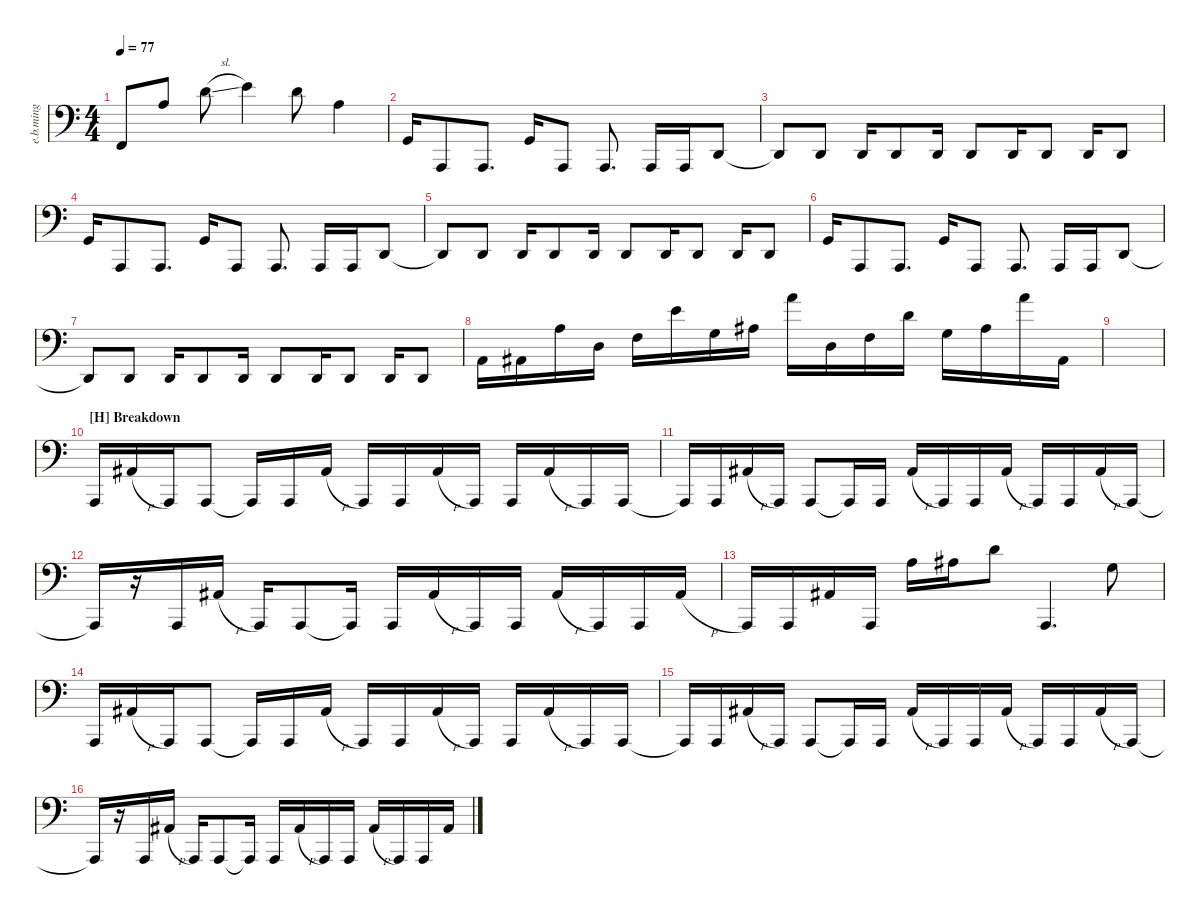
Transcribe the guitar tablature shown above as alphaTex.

\defaultSystemsLayout 4
\hideDynamics
\bracketExtendMode nobrackets
\otherSystemsTrackNameOrientation horizontal
\track ("Electric Bass Ming" "e.b.ming") {instrument electricbassfinger}
\staff {score}
\tuning (G2 D2 A1 E1 A0)
\ts (4 4)
\tempo 77
\clef f4
\ks c
8.5{t}.8{dy mf} 7.2.8 7.1{sl}.8 9.1.4 7.1.8 7.2.4 |
3.4.16 0.5.8 0.5.8{d} 3.4.16 0.5.8 0.5.8{d} 0.5.16 0.5.16 5.5.8 |
5.5{t}.8 5.5.8 5.5{pm}.16 5.5.8 5.5{pm}.16 5.5.8 5.5{pm}.16 5.5.8 5.5{pm}.16 5.5.8 |
3.4.16 0.5.8 0.5.8{d} 3.4.16 0.5.8 0.5.8{d} 0.5.16 0.5.16 5.5.8 |
5.5{t}.8 5.5.8 5.5{pm}.16 5.5.8 5.5{pm}.16 5.5.8 5.5{pm}.16 5.5.8 5.5{pm}.16 5.5.8 |
3.4.16 0.5.8 0.5.8{d} 3.4.16 0.5.8 0.5.8{d} 0.5.16 0.5.16 5.5.8 |
5.5{t}.8 5.5.8 5.5{pm}.16 5.5.8 5.5{pm}.16 5.5.8 5.5{pm}.16 5.5.8 5.5{pm}.16 5.5.8 |
5.4.16 6.4.16 17.4.16 5.3.16 8.3.16 19.3.16 5.2.16 8.2.16 19.2.16 5.3.16 8.3.16 17.3.16 5.2.16 8.2.16 19.2.16 6.4.16 |
|
\section ("H" "Breakdown")
0.5{pm}.16 13.5{h}.16 0.5.16 0.5.8 0.5{t}.16 0.5{pm}.16 13.5{h}.16 0.5.16 0.5{pm}.16 13.5{h}.16 0.5.16 0.5{pm}.16 13.5{h}.16 0.5.16 0.5.16 |
0.5{t}.16 0.5{pm}.16 13.5{h}.16 0.5.16 0.5.8 0.5{t}.16 0.5{pm}.16 13.5{h}.16 0.5.16 0.5{pm}.16 13.5{h}.16 0.5.16 0.5{pm}.16 13.5{h}.16 0.5.16 |
0.5{t}.16 r.16 0.5{pm}.16 13.5{h}.16 0.5.16 0.5.8 0.5{t}.16 0.5{pm}.16 13.5{h}.16 0.5.16 0.5{pm}.16 13.5{h}.16 0.5.16 0.5{pm}.16 13.5{h}.16 |
0.5.16 0.5{pm}.16 13.5.16 0.5.16 12.3.16 13.3.16 12.2.8 0.5.4{d} 15.4.8 |
0.5{pm}.16 13.5{h}.16 0.5.16 0.5.8 0.5{t}.16 0.5{pm}.16 13.5{h}.16 0.5.16 0.5{pm}.16 13.5{h}.16 0.5.16 0.5{pm}.16 13.5{h}.16 0.5.16 0.5.16 |
0.5{t}.16 0.5{pm}.16 13.5{h}.16 0.5.16 0.5.8 0.5{t}.16 0.5{pm}.16 13.5{h}.16 0.5.16 0.5{pm}.16 13.5{h}.16 0.5.16 0.5{pm}.16 13.5{h}.16 0.5.16 |
0.5{t}.16 r.16 0.5{pm}.16 13.5{h}.16 0.5.16 0.5.8 0.5{t}.16 0.5{pm}.16 13.5{h}.16 0.5.16 0.5{pm}.16 13.5{h}.16 0.5.16 0.5{pm}.16 13.5{h}.16
